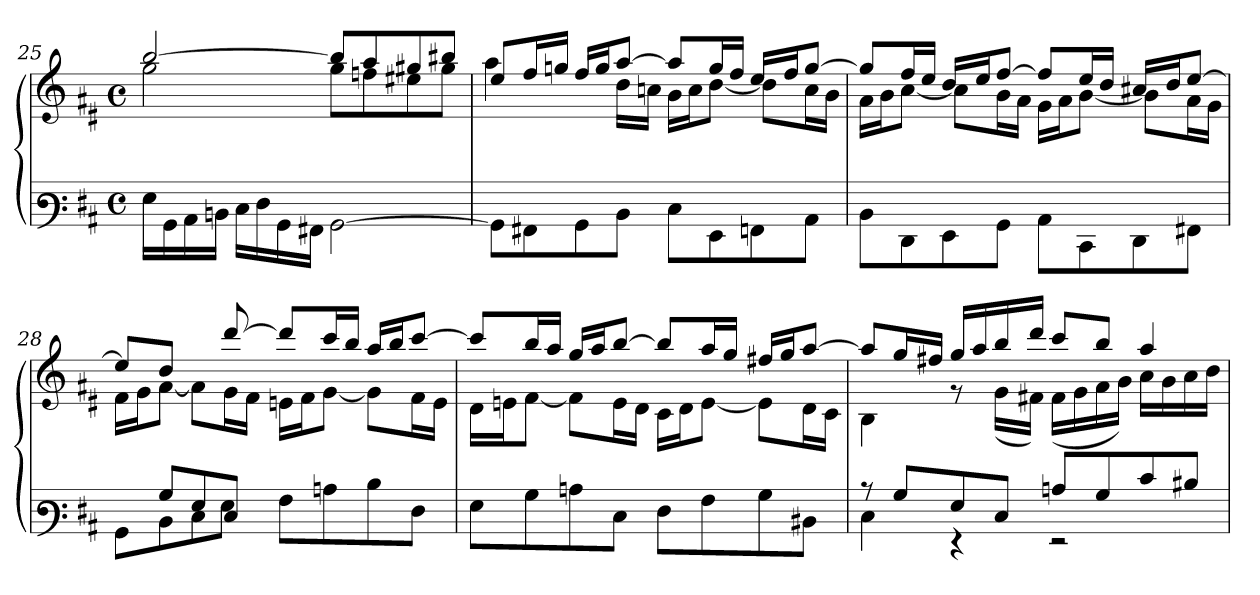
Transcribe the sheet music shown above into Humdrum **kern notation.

**kern	**kern
*part1	*part1
*staff2	*staff1
!!LO:PB:g=z
*clefF3	*clefG3
*k[f#c#]	*k[f#c#]
*M4/4	*M4/4
*met(c)	*met(c)
=25	=25
*	*^
16G\LL	[>2gg/	2ee\
16BB\	.	.
16C#\	.	.
16Dn\JJ	.	.
16E\LL	.	.
16F#\	.	.
16BB\	.	.
16AA#X\JJ	.	.
[<2BB\	8gg/L]	8ee\L
.	8ff#/	8ddn\
.	8ee#X/	8cc#X\
.	8gg#X/J	8ee#\J
=26	=26	=26
8BB\L]	8cc#/L	4ff#\
8AA#X\	16dd/L	.
.	16een/JJ	.
8BB\	16dd/LL	8ryy
.	16ee/J	.
8D\J	[>8ff#/J	16b\LL
.	.	16an\JJ
8E\L	8ff#/L]	16g\LL
.	.	16a\J
8GG\	16ee/L	[<8b\J
.	16dd/JJ	.
8AAn\	16cc#/LL	8b\L]
.	16dd/J	.
8C#\J	[>8ee/J	16a\L
.	.	16g\JJ
=27	=27	=27
8D\L	8ee/L]	16f#\LL
.	.	16g\J
8FF#\	16dd/L	[<8a\J
.	16cc#/JJ	.
8GG\	16b/LL	8a\L]
.	16cc#/J	.
8BB\J	[>8dd/J	16g\L
.	.	16f#\JJ
8C#\L	8dd/L]	16e\LL
.	.	16f#\J
8EE\	16cc#/L	[<8g\J
.	16b/JJ	.
8FF#\	16a#X/LL	8g\L]
.	16b/J	.
8AA#X\J	[>8cc#/J	16f#\L
.	.	16e\JJ
!!LO:LB:g=z	!!
=28	=28	=28
*^	*	*
8ryy	8BB\L	8cc#/L]	16d\LL
.	.	.	16e\J
8B/L	8D\	8b/J	[<8f#\J
8G/	8E\	8ryy	8f#\L]
8E/J	8G\J	[>8bb/	16e\L
.	.	.	16d\JJ
2ryy	8A\L	8bb/L]	16cn\LL
.	.	.	16d\J
.	8cn\	16aa/L	[<8e\J
.	.	16gg/JJ	.
.	8d\	16ff#/LL	8e\L]
.	.	16gg/J	.
.	8F#\J	[>8aa/J	16d\L
.	.	.	16c\JJ
*v	*v	*	*
=29	=29	=29
8G\L	8aa/L]	16B\LL
.	.	16cn\J
8B\	16gg/L	[<8d\J
.	16ff#/JJ	.
8cn\	16ee/LL	8d\L]
.	16ff#/J	.
8E\J	[>8gg/J	16c\L
.	.	16B\JJ
8F#\L	8gg/L]	16A\LL
.	.	16B\J
8A\	16ff#/L	[<8c\J
.	16ee/JJ	.
8B\	16dd#X/LL	8c\L]
.	16ee/J	.
8D#X\J	[>8ff#/J	16B\L
.	.	16A\JJ
=30	=30	=30
*^	*	*
8rc	4E\	8ff#/L]	4G\
8B/L	.	16ee/L	.
.	.	16dd#X/JJ	.
8G/	4rGG	16ee/LL	8re
.	.	16ff#/	.
8E/J	.	16gg/	(<16e\LL
.	.	16bb/JJ	16d#X\JJ)
8cn/L	2rGG	8aa/L	(<16d#\LL
.	.	.	16e\
8B/	.	8gg/J	16f#\
.	.	.	16g\JJ)
8e/	.	4ff#/	16a\LL
.	.	.	16g\
8d#X/J	.	.	16a\
.	.	.	16b\JJ
*v	*v	*	*
*	*v	*v
=	=
*-	*-
